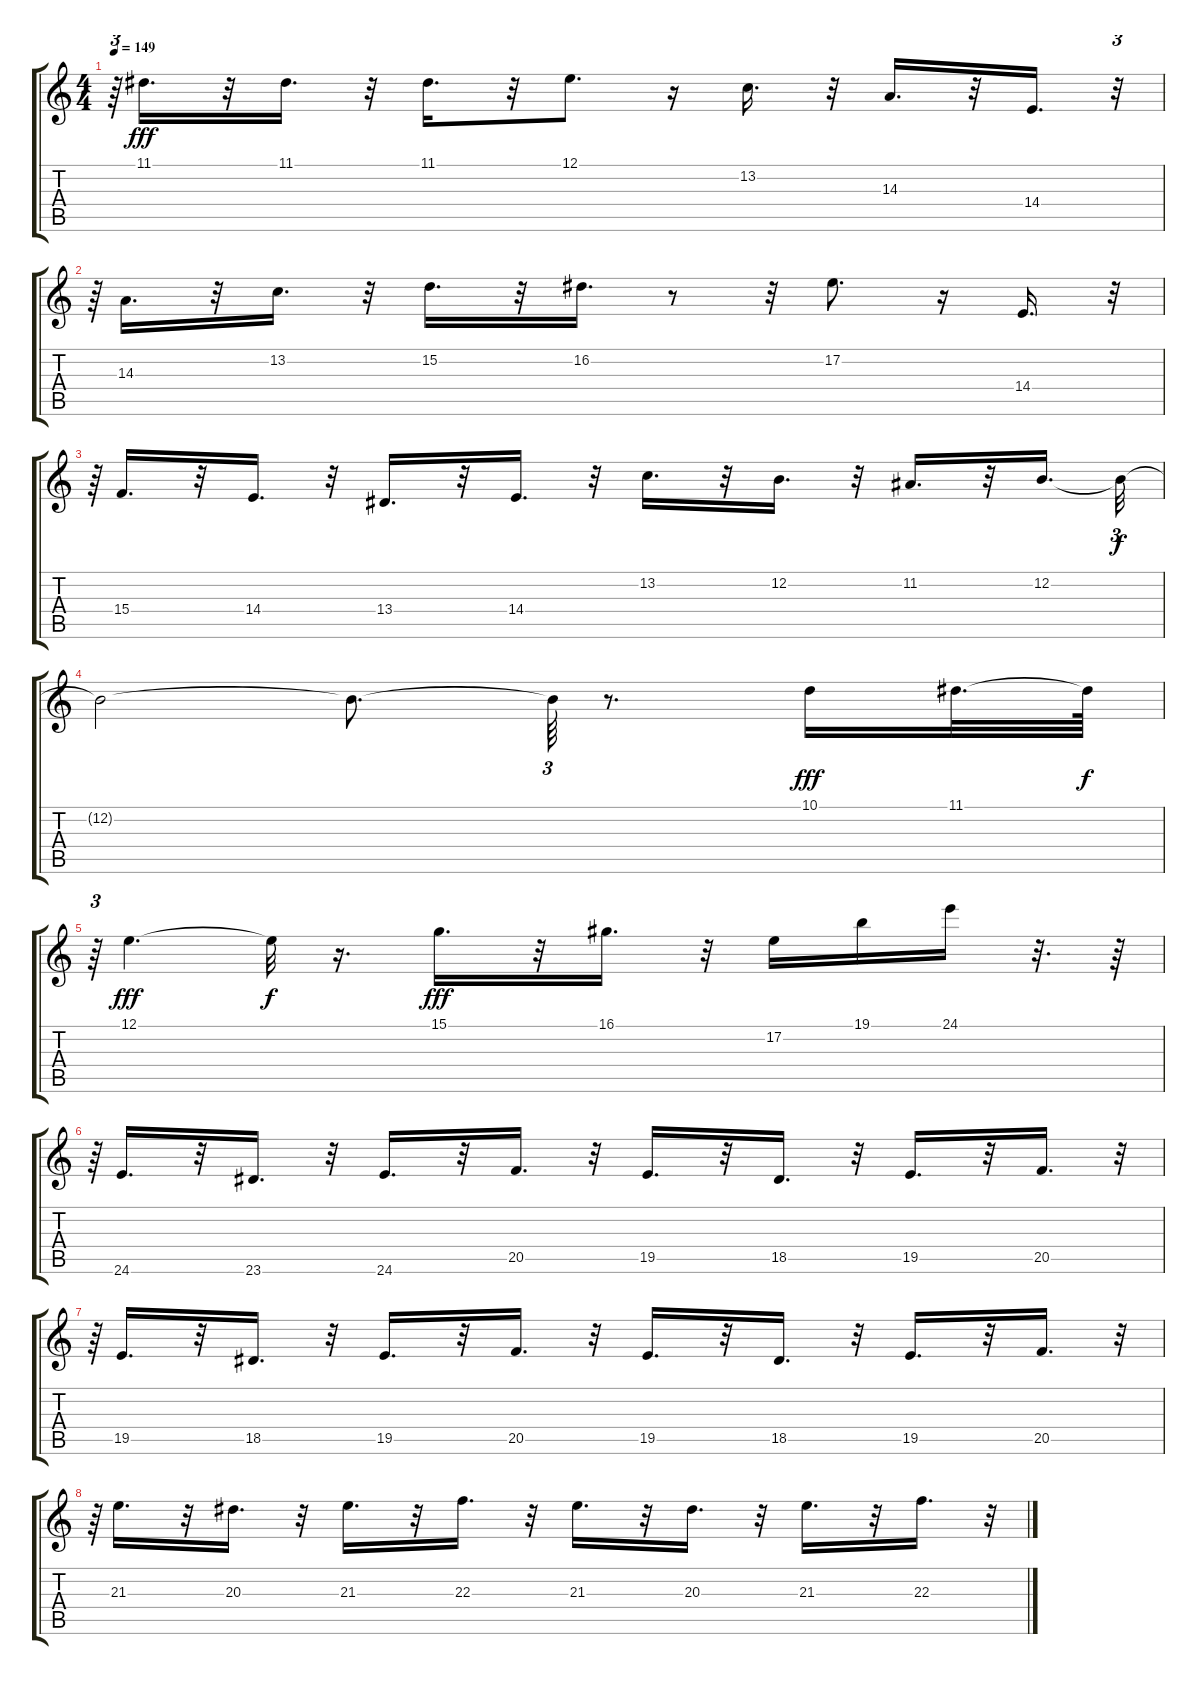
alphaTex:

\track "" {instrument lead2sawtooth}
\staff {score tabs}
\tuning (E4 B3 G3 D3 A2 E2) {hide}
\ts (4 4)
\tempo 149
\clef g2
\ks c
r.64{tu (3 2) dy fff} 11.1.16{d} r.32 11.1.16{d} r.32 11.1.16{d} r.32 12.1.8{d} r.16 13.2.16{d} r.32 14.3.16{d} r.32 14.4.16{d} r.32{tu (3 2)} |
r.64{tu (3 2)} 14.3.16{d} r.32 13.2.16{d} r.32 15.2.16{d} r.32 16.2.16{d} r.8 r.32 17.2.8{d} r.16 14.4.16{d} r.32{tu (3 2)} |
r.64{tu (3 2)} 15.4.16{d} r.32 14.4.16{d} r.32 13.4.16{d} r.32 14.4.16{d} r.32 13.2.16{d} r.32 12.2.16{d} r.32 11.2.16{d} r.32 12.2.16{d} 12.2{t}.32{tu (3 2) dy f} |
12.2{t}.2 12.2{t}.8{d} 12.2{t}.64{tu (3 2)} r.8{d} 10.1.16{dy fff} 11.1.32{d} 11.1{t}.64{dy f} |
r.64{tu (3 2)} 12.1.4{d dy fff} 12.1{t}.32{dy f} r.16{d} 15.1.16{d dy fff} r.32 16.1.16{d} r.32 17.2.16 19.1.16 24.1.16 r.32{d} r.64 |
r.64{tu (3 2)} 24.6.16{d} r.32 23.6.16{d} r.32 24.6.16{d} r.32 20.5.16{d} r.32 19.5.16{d} r.32 18.5.16{d} r.32 19.5.16{d} r.32 20.5.16{d} r.32{tu (3 2)} |
r.64{tu (3 2)} 19.5.16{d} r.32 18.5.16{d} r.32 19.5.16{d} r.32 20.5.16{d} r.32 19.5.16{d} r.32 18.5.16{d} r.32 19.5.16{d} r.32 20.5.16{d} r.32{tu (3 2)} |
r.64{tu (3 2)} 21.3.16{d} r.32 20.3.16{d} r.32 21.3.16{d} r.32 22.3.16{d} r.32 21.3.16{d} r.32 20.3.16{d} r.32 21.3.16{d} r.32 22.3.16{d} r.32{tu (3 2)}
